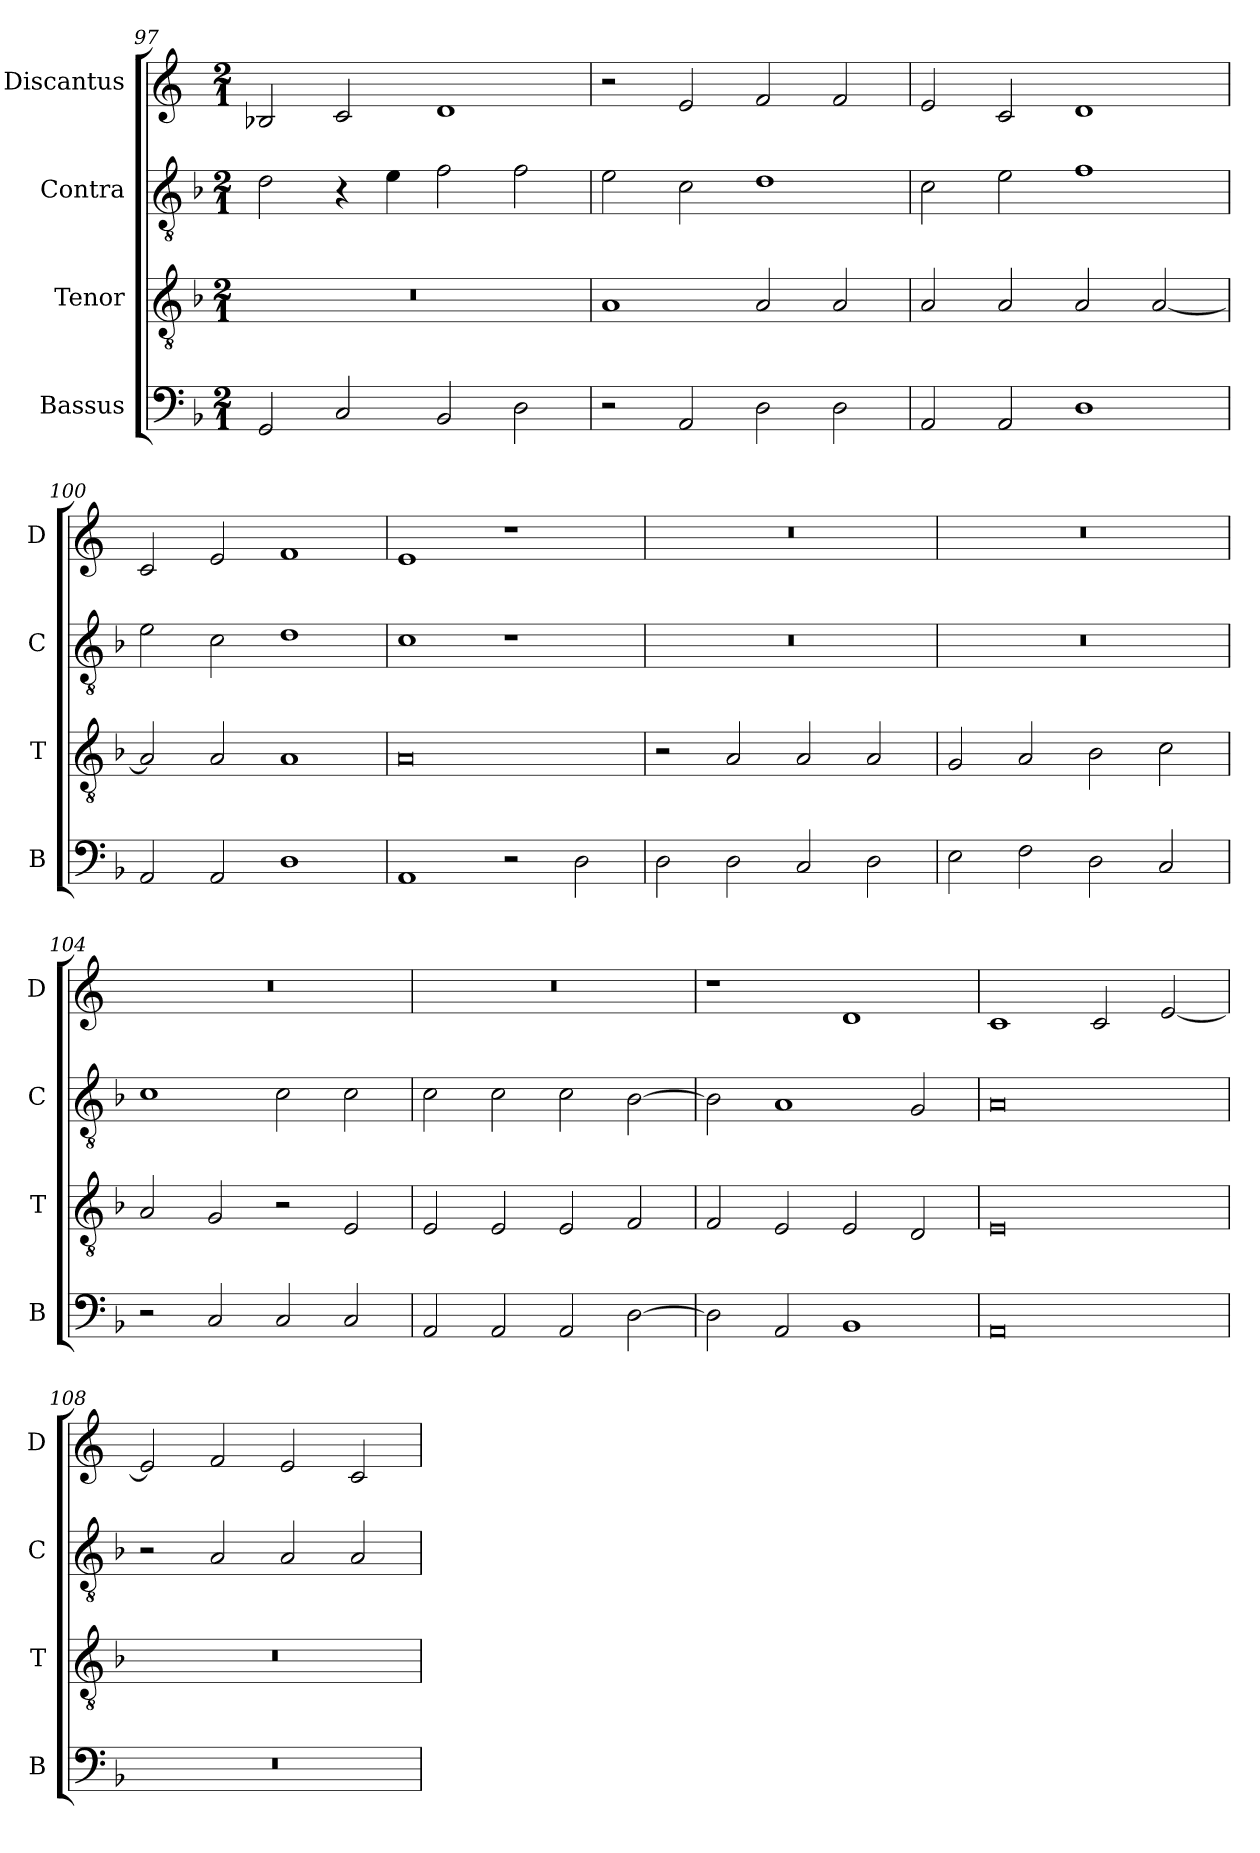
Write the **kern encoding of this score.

**kern	**kern	**kern	**kern
*part4	*part3	*part2	*part1
*staff4	*staff3	*staff2	*staff1
*I"Bassus	*I"Tenor	*I"Contra	*I"Discantus
*I'B	*I'T	*I'C	*I'D
*clefF4	*clefGv2	*clefGv2	*clefG2
*k[b-]	*k[b-]	*k[b-]	*k[]
*M2/1	*M2/1	*M2/1	*M2/1
=97	=97	=97	=97
2GG/	0r	2d\	2B-X/
2C/	.	4r	2c/
.	.	4e\	.
2BB-/	.	2f\	1d
2D\	.	2f\	.
=98	=98	=98	=98
2r	1A	2e\	2r
2AA/	.	2c\	2e/
2D\	2A/	1d	2f/
2D\	2A/	.	2f/
=99	=99	=99	=99
2AA/	2A/	2c\	2e/
2AA/	2A/	2e\	2c/
1D	2A/	1f	1d
.	[2A/	.	.
=100	=100	=100	=100
2AA/	2A/]	2e\	2c/
2AA/	2A/	2c\	2e/
1D	1A	1d	1f
=101	=101	=101	=101
1AA	0A	1c	1e
2r	.	1r	1r
2D\	.	.	.
=102	=102	=102	=102
2D\	2r	0r	0r
2D\	2A/	.	.
2C/	2A/	.	.
2D\	2A/	.	.
=103	=103	=103	=103
2E\	2G/	0r	0r
2F\	2A/	.	.
2D\	2B-\	.	.
2C/	2c\	.	.
=104	=104	=104	=104
2r	2A/	1c	0r
2C/	2G/	.	.
2C/	2r	2c\	.
2C/	2E/	2c\	.
=105	=105	=105	=105
2AA/	2E/	2c\	0r
2AA/	2E/	2c\	.
2AA/	2E/	2c\	.
[2D\	2F/	[2B-\	.
=106	=106	=106	=106
2D\]	2F/	2B-\]	1r
2AA/	2E/	1A	.
1BB-	2E/	.	1d
.	2D/	2G/	.
=107	=107	=107	=107
0AA	0E	0A	1c
.	.	.	2c/
.	.	.	[2e/
=108	=108	=108	=108
0r	0r	2r	2e/]
.	.	2A/	2f/
.	.	2A/	2e/
.	.	2A/	2c/
=	=	=	=
*-	*-	*-	*-
